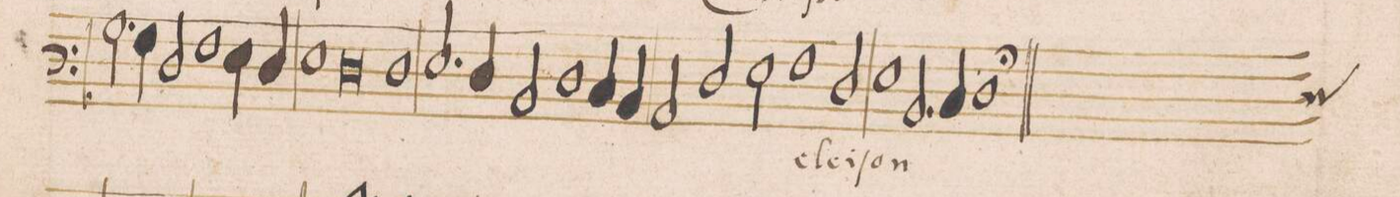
**kern	**text
*I"BASVS	*
*clefF3	*
*k[b-]	*
*met(C|)	*
*M2/1	*
2.B-\	.
4A\	.
2F/	.
1A\	.
=19-	=19-
4G\	.
4F/	.
1G	.
=20-	=20-
0F	.
=21-	=21-
1F	.
2.G/	.
4F/	.
=22-	=22-
2D/	.
1F	.
4E/	.
4D/	.
=23-	=23-
2C/	.
2F/	.
2G\	.
1A\	.
=24-	=24-
2F/	e-
1G	-le-
=25-	=25-
2.D/	-i-
4E/	.
*custos:F	*
[1Fl;	-ſon
=26-	=26-
0F]	.
=27||	=27||
*M2/1	*
*met(C|)	*
*-	*-
